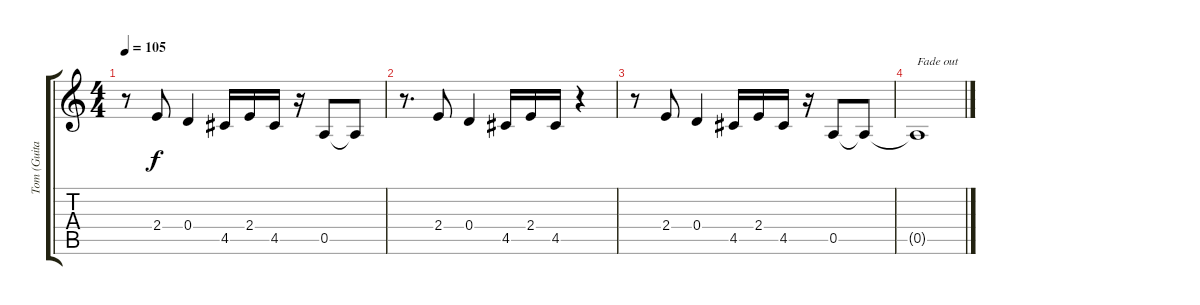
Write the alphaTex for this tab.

\track ("Tom (Guitar 2)" "Tom (Guita") {instrument overdrivenguitar}
\staff {score tabs}
\tuning (E4 B3 G3 D3 A2 E2) {hide}
\ts (4 4)
\tempo 105
\clef g2
\ks c
r.8{dy f} 2.4.8 0.4.4 4.5.16 2.4.16 4.5.16 r.16 0.5.8 0.5{t}.8 |
r.8{d} 2.4.8 0.4.4 4.5.16 2.4.16 4.5.16 r.4 |
r.8 2.4.8 0.4.4 4.5.16 2.4.16 4.5.16 r.16 0.5.8 0.5{t}.8 |
0.5{t}.1{txt "Fade out"}
